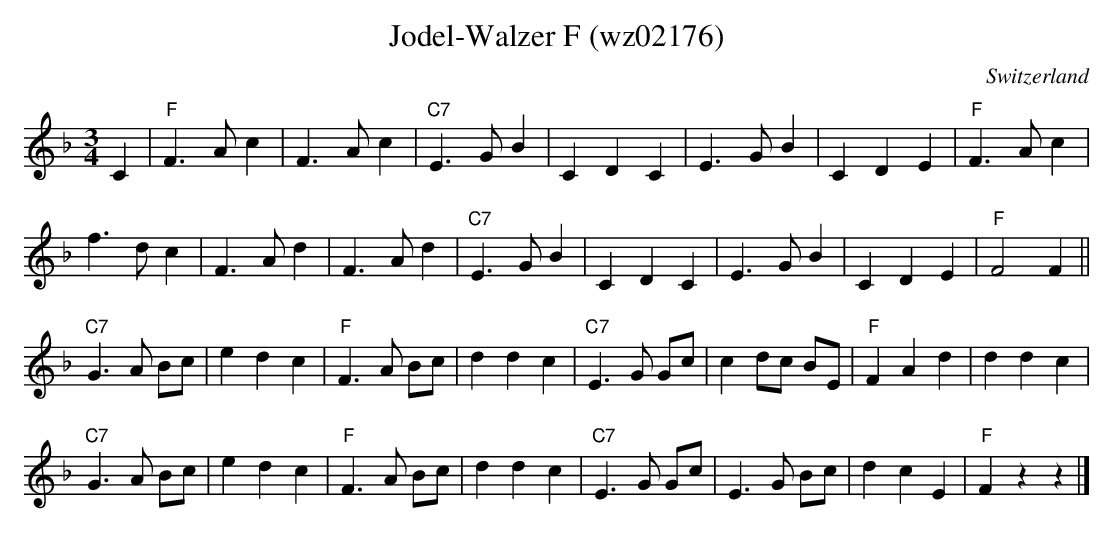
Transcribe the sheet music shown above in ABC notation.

X:1
T:Jodel-Walzer F (wz02176)
O:Switzerland
M:3/4
L:1/4
K:F major
C | "F"F>Ac | F>Ac | "C7"E>GB | CDC | E>GB | CDE | "F"F>Ac |
f>dc | F>Ad | F>Ad | "C7"E>GB | CDC | E>GB | CDE | "F"F2F ||
"C7"G>A B/c/ | edc | "F"F>A B/c/ | ddc | "C7"E>G G/c/ | c d/c/ B/E/ | "F"FAd | ddc |
"C7"G>A B/c/ | edc | "F"F>A B/c/ | ddc | "C7"E>G G/c/ | E>G B/c/ | dcE | "F"Fzz |]
